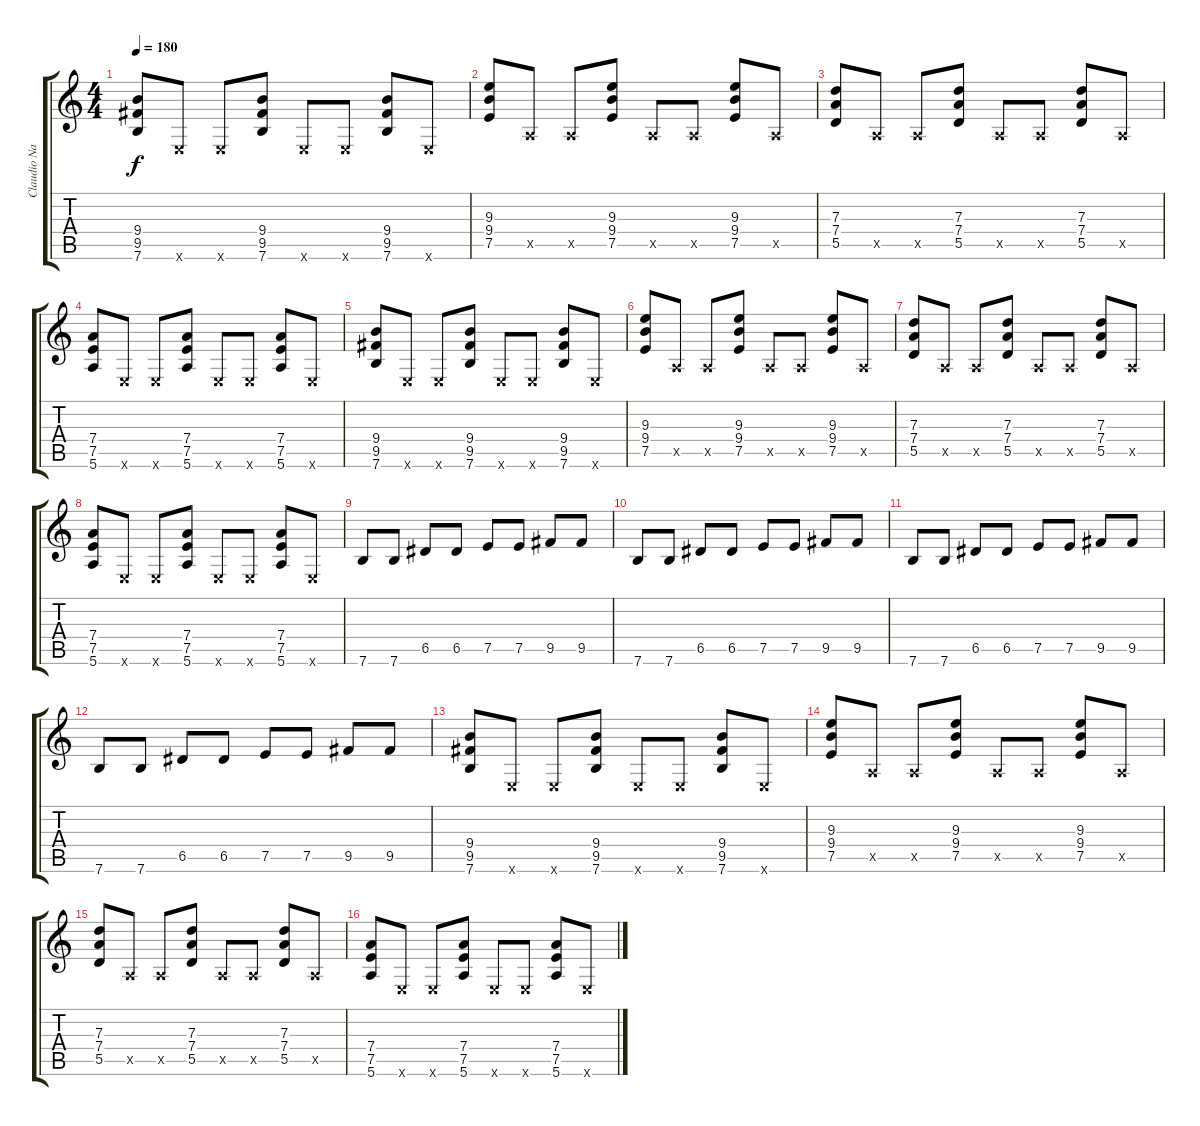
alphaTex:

\track ("Claudio Narea" "Claudio Na") {instrument distortionguitar}
\staff {score tabs}
\tuning (E4 B3 G3 D3 A2 E2) {hide}
\ts (4 4)
\tempo 180
\clef g2
\ks c
(9.4 9.5 7.6).8{dy f} 0.6{x}.8 0.6{x}.8 (9.4 9.5 7.6).8 0.6{x}.8 0.6{x}.8 (9.4 9.5 7.6).8 0.6{x}.8 |
(9.3 9.4 7.5).8 0.5{x}.8 0.5{x}.8 (9.3 9.4 7.5).8 0.5{x}.8 0.5{x}.8 (9.3 9.4 7.5).8 0.5{x}.8 |
(7.3 7.4 5.5).8 0.5{x}.8 0.5{x}.8 (7.3 7.4 5.5).8 0.5{x}.8 0.5{x}.8 (7.3 7.4 5.5).8 0.5{x}.8 |
(7.4 7.5 5.6).8 0.6{x}.8 0.6{x}.8 (7.4 7.5 5.6).8 0.6{x}.8 0.6{x}.8 (7.4 7.5 5.6).8 0.6{x}.8 |
(9.4 9.5 7.6).8 0.6{x}.8 0.6{x}.8 (9.4 9.5 7.6).8 0.6{x}.8 0.6{x}.8 (9.4 9.5 7.6).8 0.6{x}.8 |
(9.3 9.4 7.5).8 0.5{x}.8 0.5{x}.8 (9.3 9.4 7.5).8 0.5{x}.8 0.5{x}.8 (9.3 9.4 7.5).8 0.5{x}.8 |
(7.3 7.4 5.5).8 0.5{x}.8 0.5{x}.8 (7.3 7.4 5.5).8 0.5{x}.8 0.5{x}.8 (7.3 7.4 5.5).8 0.5{x}.8 |
(7.4 7.5 5.6).8 0.6{x}.8 0.6{x}.8 (7.4 7.5 5.6).8 0.6{x}.8 0.6{x}.8 (7.4 7.5 5.6).8 0.6{x}.8 |
7.6.8 7.6.8 6.5.8 6.5.8 7.5.8 7.5.8 9.5.8 9.5.8 |
7.6.8 7.6.8 6.5.8 6.5.8 7.5.8 7.5.8 9.5.8 9.5.8 |
7.6.8 7.6.8 6.5.8 6.5.8 7.5.8 7.5.8 9.5.8 9.5.8 |
7.6.8 7.6.8 6.5.8 6.5.8 7.5.8 7.5.8 9.5.8 9.5.8 |
(9.4 9.5 7.6).8 0.6{x}.8 0.6{x}.8 (9.4 9.5 7.6).8 0.6{x}.8 0.6{x}.8 (9.4 9.5 7.6).8 0.6{x}.8 |
(9.3 9.4 7.5).8 0.5{x}.8 0.5{x}.8 (9.3 9.4 7.5).8 0.5{x}.8 0.5{x}.8 (9.3 9.4 7.5).8 0.5{x}.8 |
(7.3 7.4 5.5).8 0.5{x}.8 0.5{x}.8 (7.3 7.4 5.5).8 0.5{x}.8 0.5{x}.8 (7.3 7.4 5.5).8 0.5{x}.8 |
(7.4 7.5 5.6).8 0.6{x}.8 0.6{x}.8 (7.4 7.5 5.6).8 0.6{x}.8 0.6{x}.8 (7.4 7.5 5.6).8 0.6{x}.8
